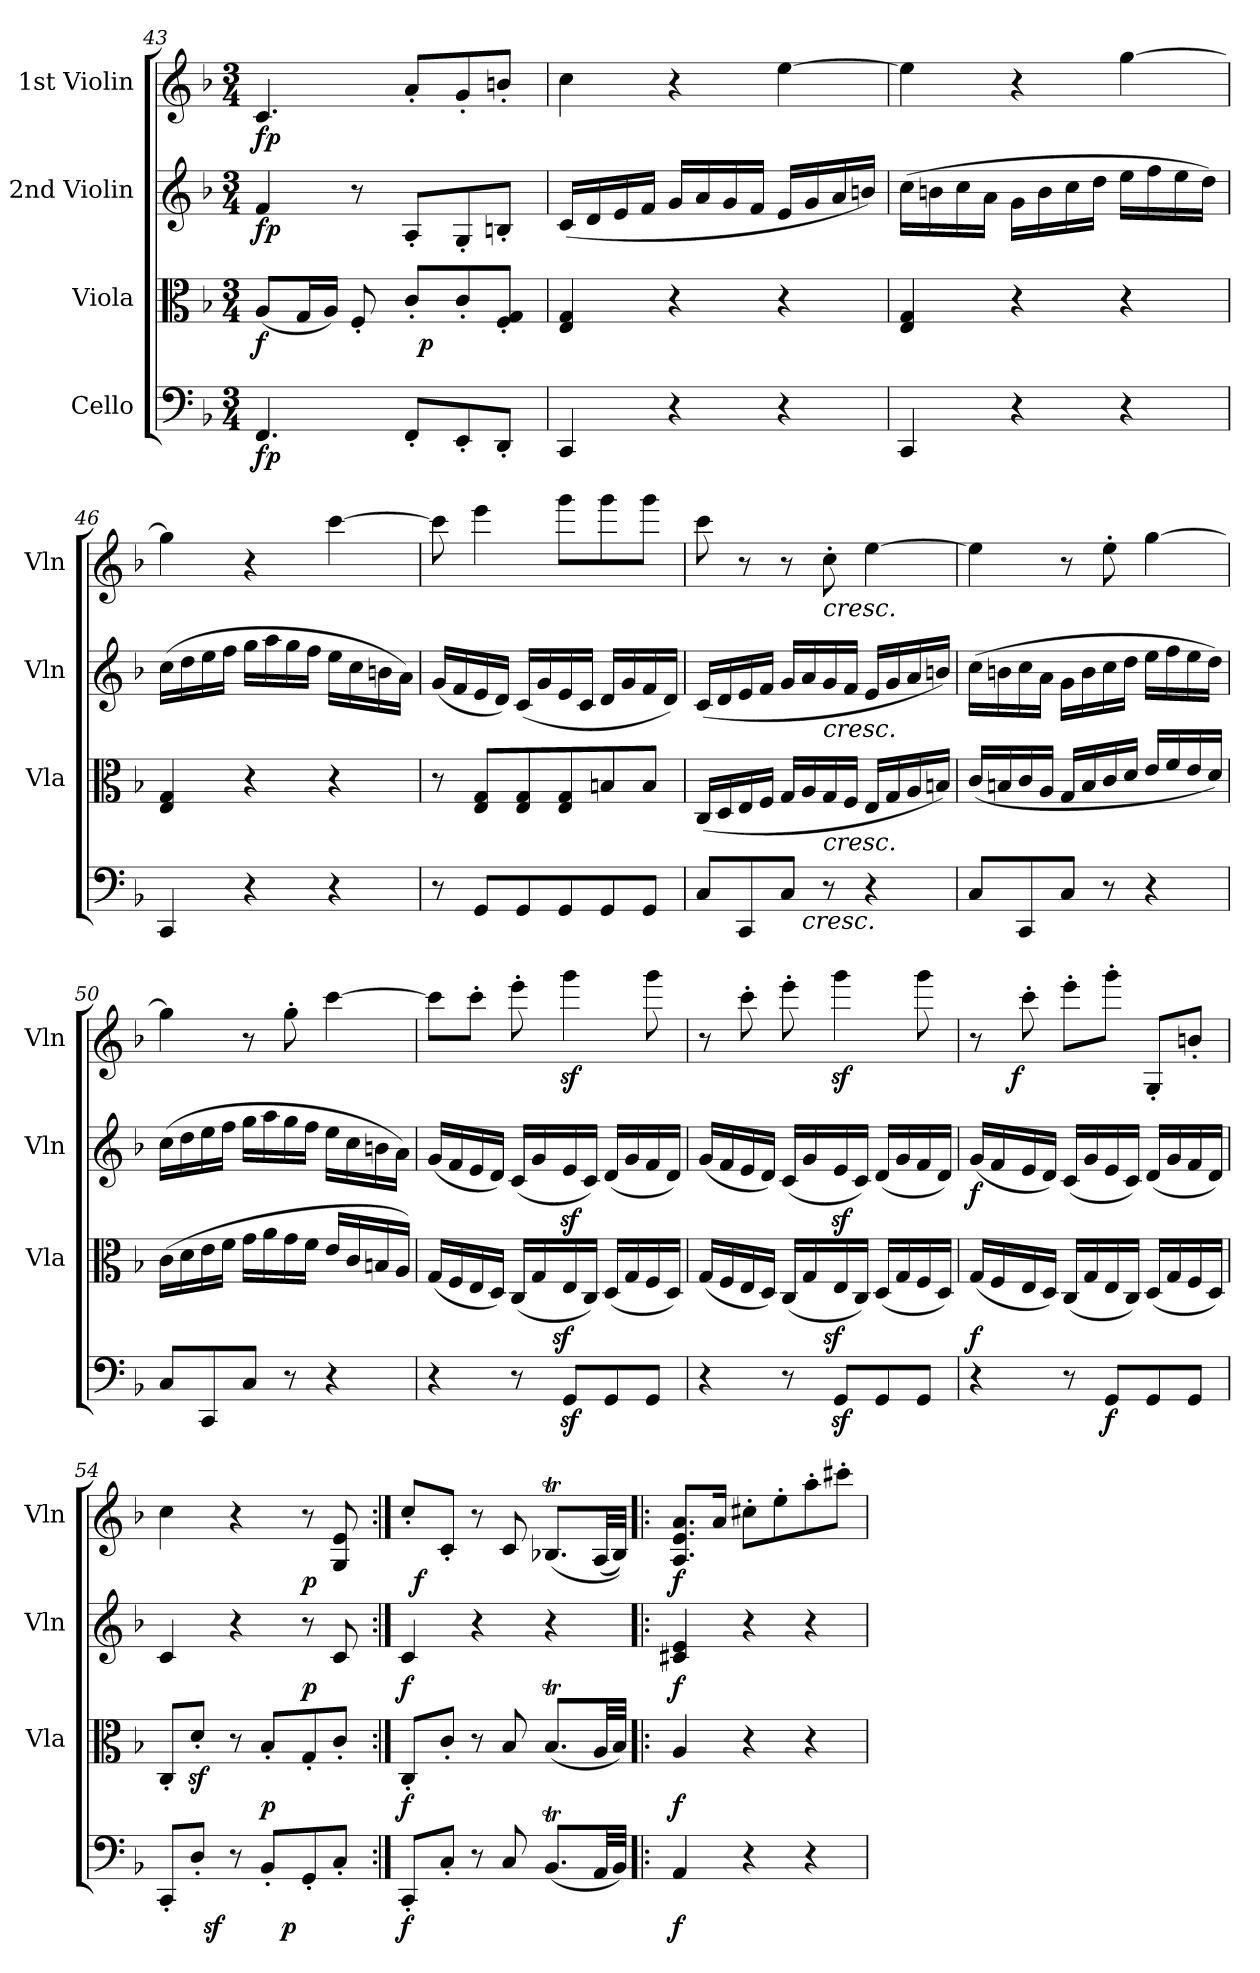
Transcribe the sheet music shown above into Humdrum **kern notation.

**kern	**dynam	**kern	**dynam	**kern	**dynam	**kern	**dynam
*part4	*part4	*part3	*part3	*part2	*part2	*part1	*part1
*staff4	*staff4	*staff3	*staff3	*staff2	*staff2	*staff1	*staff1
*I"Cello	*	*I"Viola	*	*I"2nd Violin	*	*I"1st Violin	*
*	*	*I'Vla	*	*I'Vln	*	*I'Vln	*
*clefF4	*	*clefC3	*	*clefG2	*	*clefG2	*
*k[b-]	*	*k[b-]	*	*k[b-]	*	*k[b-]	*
*F:	*	*F:	*	*F:	*	*F:	*
*M3/4	*	*M3/4	*	*M3/4	*	*M3/4	*
=43	=43	=43	=43	=43	=43	=43	=43
!	!LO:DY:b	!	!LO:DY:b	!	!LO:DY:b	!	!LO:DY:b
*	*	*^	*	*	*	*	*
4.FF/	fp	(<8A/L	3ryy	f	4f/	fp	4.c/	fp
.	.	16G/L	.	.	.	.	.	.
.	.	16A/JJ)	.	.	.	.	.	.
.	.	8F'</	.	.	8r	.	.	.
.	.	.	24.ryy	.	.	.	.	.
8FF'</L	.	8c'</L	.	.	8A'</L	.	8a'</L	.
!	!	!	!	!LO:DY:b	!	!	!	!
.	.	.	3ryy	p	.	.	.	.
8EE'</	.	8c'</	.	.	8G'</	.	8g'</	.
8DD'</J	.	8F/'< 8G/'<J	.	.	8Bn'</J	.	8bn'</J	.
.	.	.	48ryy	.	.	.	.	.
*	*	*v	*v	*	*	*	*	*
=44	=44	=44	=44	=44	=44	=44	=44
4CC/	.	4E/ 4G/	.	(<16c/LL	.	4cc\	.
.	.	.	.	16d/	.	.	.
.	.	.	.	16e/	.	.	.
.	.	.	.	16f/JJ	.	.	.
4r	.	4r	.	16g/LL	.	4r	.
.	.	.	.	16a/	.	.	.
.	.	.	.	16g/	.	.	.
.	.	.	.	16f/JJ	.	.	.
4r	.	4r	.	16e/LL	.	[4ee\	.
.	.	.	.	16g/	.	.	.
.	.	.	.	16a/	.	.	.
.	.	.	.	16bn/JJ)	.	.	.
!!LO:PB:g=z
=45	=45	=45	=45	=45	=45	=45	=45
4CC/	.	4E/ 4G/	.	(>16cc\LL	.	4ee\]	.
.	.	.	.	16bn\	.	.	.
.	.	.	.	16cc\	.	.	.
.	.	.	.	16a\JJ	.	.	.
4r	.	4r	.	16g\LL	.	4r	.
.	.	.	.	16b\	.	.	.
.	.	.	.	16cc\	.	.	.
.	.	.	.	16dd\JJ	.	.	.
4r	.	4r	.	16ee\LL	.	[4gg\	.
.	.	.	.	16ff\	.	.	.
.	.	.	.	16ee\	.	.	.
.	.	.	.	16dd\JJ)	.	.	.
!!LO:LB:g=z
=46	=46	=46	=46	=46	=46	=46	=46
4CC/	.	4E/ 4G/	.	(>16cc\LL	.	4gg\]	.
.	.	.	.	16dd\	.	.	.
.	.	.	.	16ee\	.	.	.
.	.	.	.	16ff\JJ	.	.	.
4r	.	4r	.	16gg\LL	.	4r	.
.	.	.	.	16aa\	.	.	.
.	.	.	.	16gg\	.	.	.
.	.	.	.	16ff\JJ	.	.	.
4r	.	4r	.	16ee\LL	.	[4ccc\	.
.	.	.	.	16cc\	.	.	.
.	.	.	.	16bn\	.	.	.
.	.	.	.	16a\JJ)	.	.	.
=47	=47	=47	=47	=47	=47	=47	=47
8r	.	8r	.	(<16g/LL	.	8ccc\]	.
.	.	.	.	16f/	.	.	.
8GG/L	.	8E/ 8G/L	.	16e/	.	4eee\	.
.	.	.	.	16d/JJ)	.	.	.
8GG/	.	8E/ 8G/	.	(<16c/LL	.	.	.
.	.	.	.	16g/	.	.	.
8GG/	.	8E/ 8G/	.	16e/	.	8ggg\L	.
.	.	.	.	16c/JJ	.	.	.
8GG/	.	8Bn/	.	16d/LL	.	8ggg\	.
.	.	.	.	16g/	.	.	.
8GG/J	.	8B/J	.	16f/	.	8ggg\J	.
.	.	.	.	16d/JJ)	.	.	.
=48	=48	=48	=48	=48	=48	=48	=48
*^	*	*	*	*	*	*	*
8C/L	4ryy	.	(<16C/LL	.	(<16c/LL	.	8ccc\	.
.	.	.	16D/	.	16d/	.	.	.
8CC/	.	.	16E/	.	16e/	.	8r	.
.	.	.	16F/JJ	.	16f/JJ	.	.	.
8C/J	16ryy	.	16G/LL	.	16g/LL	.	8r	.
!	!LO:TX:b:i:t=cresc.	!	!	!	!	!	!	!
.	4..ryy	.	16A/	.	16a/	.	.	.
!	!	!	!	!	!	!	!LO:TX:b:i:t=cresc.	!
!	!	!	!	!	!LO:TX:b:i:t=cresc.	!	!	!
!	!	!	!LO:TX:b:i:t=cresc.	!	!	!	!	!
8r	.	.	16G/	.	16g/	.	8cc'>\	.
.	.	.	16F/JJ	.	16f/JJ	.	.	.
4r	.	.	16E/LL	.	16e/LL	.	[4ee\	.
.	.	.	16G/	.	16g/	.	.	.
.	.	.	16A/	.	16a/	.	.	.
.	.	.	16Bn/JJ)	.	16bn/JJ)	.	.	.
*v	*v	*	*	*	*	*	*	*
=49	=49	=49	=49	=49	=49	=49	=49
8C/L	.	(<16c/LL	.	(>16cc\LL	.	4ee\]	.
.	.	16Bn/	.	16bn\	.	.	.
8CC/	.	16c/	.	16cc\	.	.	.
.	.	16A/JJ	.	16a\JJ	.	.	.
8C/J	.	16G/LL	.	16g\LL	.	8r	.
.	.	16B/	.	16b\	.	.	.
8r	.	16c/	.	16cc\	.	8ee'>\	.
.	.	16d/JJ	.	16dd\JJ	.	.	.
4r	.	16e/LL	.	16ee\LL	.	[4gg\	.
.	.	16f/	.	16ff\	.	.	.
.	.	16e/	.	16ee\	.	.	.
.	.	16d/JJ)	.	16dd\JJ)	.	.	.
!!LO:PB:g=z
=50	=50	=50	=50	=50	=50	=50	=50
8C/L	.	(>16c\LL	.	(>16cc\LL	.	4gg\]	.
.	.	16d\	.	16dd\	.	.	.
8CC/	.	16e\	.	16ee\	.	.	.
.	.	16f\JJ	.	16ff\JJ	.	.	.
8C/J	.	16g\LL	.	16gg\LL	.	8r	.
.	.	16a\	.	16aa\	.	.	.
8r	.	16g\	.	16gg\	.	8gg'>\	.
.	.	16f\JJ	.	16ff\JJ	.	.	.
4r	.	16e/LL	.	16ee\LL	.	[4ccc\	.
.	.	16c/	.	16cc\	.	.	.
.	.	16Bn/	.	16bn\	.	.	.
.	.	16A/JJ)	.	16a\JJ)	.	.	.
=51	=51	=51	=51	=51	=51	=51	=51
*	*	*^	*	*	*	*	*
4r	.	(<16G/LL	3ryy	.	(<16g/LL	.	8ccc\L]	.
.	.	16F/	.	.	16f/	.	.	.
.	.	16E/	.	.	16e/	.	8ccc'>\J	.
.	.	16D/JJ)	.	.	16d/JJ)	.	.	.
8r	.	(<16C/LL	.	.	(<16c/LL	.	8eee'>\	.
.	.	16G/	.	.	16g/	.	.	.
.	.	.	48ryy	.	.	.	.	.
!	!	!	!	!LO:DY:b	!	!	!	!
.	.	.	3ryy	sf	.	.	.	.
8GGz</L	.	16E/	.	.	16ez</	.	4gggz<\	.
.	.	16C/JJ)	.	.	16c/JJ)	.	.	.
8GG/	.	(<16D/LL	.	.	(<16d/LL	.	.	.
.	.	16G/	.	.	16g/	.	.	.
8GG/J	.	16F/	.	.	16f/	.	8ggg\	.
.	.	16D/JJ)	24.ryy	.	16d/JJ)	.	.	.
!!LO:LB:g=z
=52	=52	=52	=52	=52	=52	=52	=52	=52
4r	.	(<16G/LL	3ryy	.	(<16g/LL	.	8r	.
.	.	16F/	.	.	16f/	.	.	.
.	.	16E/	.	.	16e/	.	8ccc'>\	.
.	.	16D/JJ)	.	.	16d/JJ)	.	.	.
8r	.	(<16C/LL	.	.	(<16c/LL	.	8eee'>\	.
.	.	16G/	.	.	16g/	.	.	.
.	.	.	48ryy	.	.	.	.	.
!	!	!	!	!LO:DY:b	!	!	!	!
.	.	.	3ryy	sf	.	.	.	.
8GGz</L	.	16E/	.	.	16ez</	.	4gggz<\	.
.	.	16C/JJ)	.	.	16c/JJ)	.	.	.
8GG/	.	(<16D/LL	.	.	(<16d/LL	.	.	.
.	.	16G/	.	.	16g/	.	.	.
8GG/J	.	16F/	.	.	16f/	.	8ggg\	.
.	.	16D/JJ)	24.ryy	.	16d/JJ)	.	.	.
=53	=53	=53	=53	=53	=53	=53	=53	=53
!	!	!	!	!LO:DY:b	!	!LO:DY:b	!	!
*	*	*v	*v	*	*	*	*^	*
4r	.	(<16G/LL	f	(<16g/LL	f	8r	12ryy	.
.	.	16F/	.	16f/	.	.	.	.
.	.	.	.	.	.	.	48ryy	.
!	!	!	!	!	!	!	!	!LO:DY:b
.	.	.	.	.	.	.	3ryy	f
.	.	16E/	.	16e/	.	8ccc'>\	.	.
.	.	16D/JJ)	.	16d/JJ)	.	.	.	.
8r	.	(<16C/LL	.	(<16c/LL	.	8eee'>\L	.	.
.	.	16G/	.	16g/	.	.	.	.
!	!LO:DY:b	!	!	!	!	!	!	!
8GG/L	f	16E/	.	16e/	.	8ggg'>\J	.	.
.	.	16C/JJ)	.	16c/JJ)	.	.	6...ryy	.
8GG/	.	(<16D/LL	.	(<16d/LL	.	8G'</L	.	.
.	.	16G/	.	16g/	.	.	.	.
8GG/J	.	16F/	.	16f/	.	8bn'</J	.	.
.	.	16D/JJ)	.	16d/JJ)	.	.	.	.
*	*	*	*	*	*	*v	*v	*
=54	=54	=54	=54	=54	=54	=54	=54
*^	*	*	*	*	*	*	*
*	*^	*	*	*	*	*	*	*
8CC'</L	8ryy	4..ryy	.	8C'</L	.	4c/	.	4cc\	.
8D'</J	32ryy	.	.	8dz<'</J	.	.	.	.	.
!	!	!	!LO:DY:b	!	!	!	!	!	!
.	2ryy	.	sf	.	.	.	.	.	.
8r	.	.	.	8r	.	4r	.	4r	.
!	!	!	!	!	!LO:DY:b	!	!	!	!
8BB-'</L	.	.	.	8B-'</L	p	.	.	.	.
!	!	!	!LO:DY:b	!	!	!	!	!	!
.	.	4ryy	p	.	.	.	.	.	.
!	!	!	!	!	!	!	!LO:DY:b	!	!LO:DY:b
8GG'</	.	.	.	8G'</	.	8r	p	8r	p
8C'</J	.	.	.	8c'</J	.	8c/	.	8G/ 8e/	.
.	16.ryy	.	.	.	.	.	.	.	.
.	.	16ryy	.	.	.	.	.	.	.
!!LO:PB:g=z
=55:|!	=55:|!	=55:|!	=55:|!	=55:|!	=55:|!	=55:|!	=55:|!	=55:|!	=55:|!
!	!	!	!LO:DY:b	!	!LO:DY:b	!	!LO:DY:b	!	!
*v	*v	*v	*	*	*	*	*	*^	*
8CC'</L	f	8C'</L	f	4c/	f	8cc'</L	32ryy	.
!	!	!	!	!	!	!	!	!LO:DY:b
.	.	.	.	.	.	.	2ryy	f
8C'</J	.	8c'</J	.	.	.	8c'</J	.	.
8r	.	8r	.	4r	.	8r	.	.
8C/	.	8B-/	.	.	.	8c/	.	.
(<8.BB-T/L	.	(<8.B-T/L	.	4r	.	(<8.B-XT/L	.	.
.	.	.	.	.	.	.	8..ryy	.
32AA/LL	.	32A/LL	.	.	.	(<32A/LL	.	.
32BB-/JJJ)	.	32B-/JJJ)	.	.	.	32B-/JJJ))	.	.
=56!|:	=56!|:	=56!|:	=56!|:	=56!|:	=56!|:	=56!|:	=56!|:	=56!|:
!	!LO:DY:b	!	!LO:DY:b	!	!LO:DY:b	!	!	!LO:DY:b
*	*	*	*	*	*	*v	*v	*
4AA/	f	4A/	f	4c#X/ 4e/	f	8.A/ 8.e/ 8.a/L	f
.	.	.	.	.	.	16a/Jk	.
4r	.	4r	.	4r	.	8cc#X'>\L	.
.	.	.	.	.	.	8ee'>\	.
4r	.	4r	.	4r	.	8aa'>\	.
.	.	.	.	.	.	8ccc#X'>\J	.
=	=	=	=	=	=	=	=
*-	*-	*-	*-	*-	*-	*-	*-
